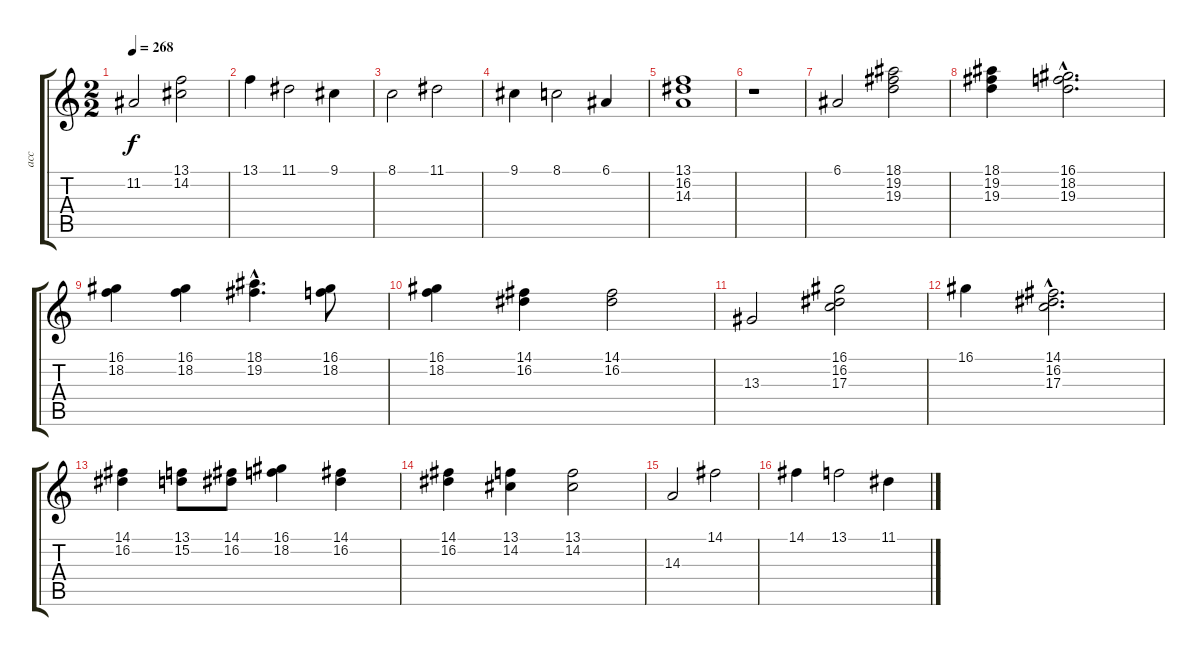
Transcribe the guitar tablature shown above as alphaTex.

\track ("acc" "acc") {instrument accordion}
\staff {score tabs}
\tuning (E4 B3 G3 D3 A2 E2) {hide}
\ts (2 2)
\tempo 268
\clef g2
\ks c
11.2.2{dy f} (13.1 14.2).2 |
13.1.4 11.1.2 9.1.4 |
8.1.2 11.1.2 |
9.1.4 8.1.2 6.1.4 |
(13.1 16.2 14.3).1 |
r.1 |
6.1.2 (18.1 19.2 19.3).2 |
(18.1 19.2 19.3).4 (16.1{hac} 18.2 19.3{hac}).2{d} |
(16.1 18.2).4 (16.1 18.2).4 (18.1{hac} 19.2{hac}).4{d} (16.1 18.2).8 |
(16.1 18.2).4 (14.1 16.2).4 (14.1 16.2).2 |
13.3.2 (16.1 16.2 17.3).2 |
16.1.4 (14.1{hac} 16.2 17.3).2{d} |
(14.1 16.2).4 (13.1 15.2).8 (14.1 16.2).8 (16.1 18.2).4 (14.1 16.2).4 |
(14.1 16.2).4 (13.1 14.2).4 (13.1 14.2).2 |
14.3.2 14.1.2 |
14.1.4 13.1.2 11.1.4
